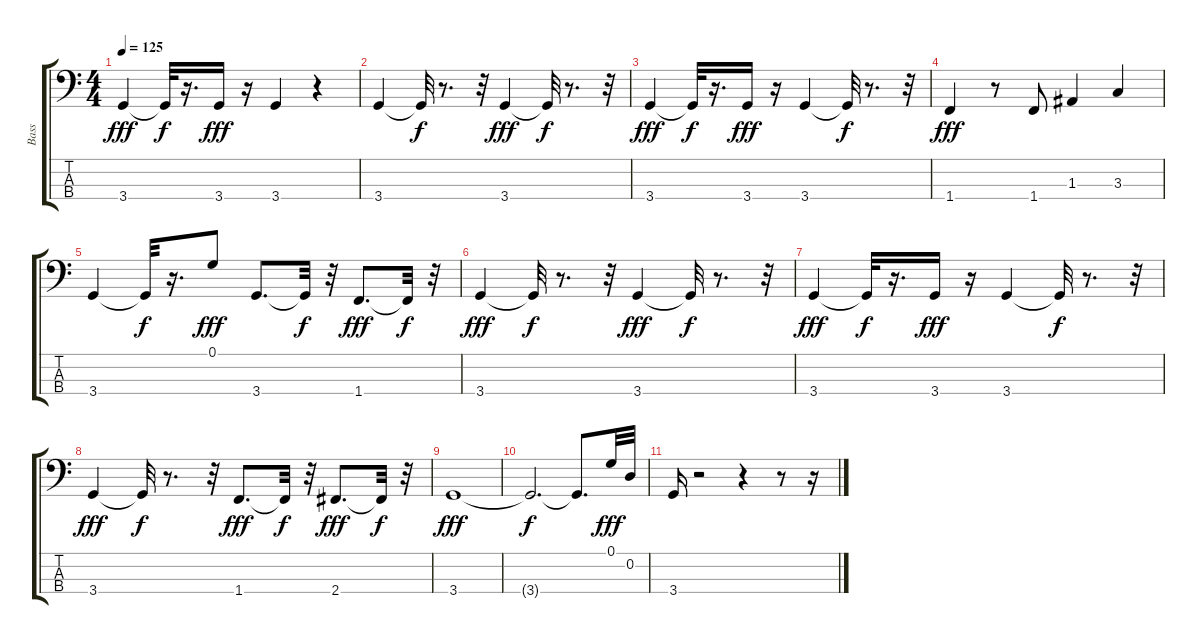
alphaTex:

\track ("Bass" "Bass") {instrument electricbassfinger}
\staff {score tabs}
\tuning (G2 D2 A1 E1) {hide}
\ts (4 4)
\tempo 125
\clef f4
\ks c
3.4.4{dy fff} 3.4{t}.32{dy f} r.16{d} 3.4.16{dy fff} r.16 3.4.4 r.4 |
3.4.4 3.4{t}.32{dy f} r.8{d} r.32 3.4.4{dy fff} 3.4{t}.32{dy f} r.8{d} r.32 |
3.4.4{dy fff} 3.4{t}.32{dy f} r.16{d} 3.4.16{dy fff} r.16 3.4.4 3.4{t}.32{dy f} r.8{d} r.32 |
1.4.4{dy fff} r.8 1.4.8 1.3.4 3.3.4 |
3.4.4 3.4{t}.32{dy f} r.16{d} 0.1.8{dy fff} 3.4.8{d} 3.4{t}.32{dy f} r.32 1.4.8{d dy fff} 1.4{t}.32{dy f} r.32 |
3.4.4{dy fff} 3.4{t}.32{dy f} r.8{d} r.32 3.4.4{dy fff} 3.4{t}.32{dy f} r.8{d} r.32 |
3.4.4{dy fff} 3.4{t}.32{dy f} r.16{d} 3.4.16{dy fff} r.16 3.4.4 3.4{t}.32{dy f} r.8{d} r.32 |
3.4.4{dy fff} 3.4{t}.32{dy f} r.8{d} r.32 1.4.8{d dy fff} 1.4{t}.32{dy f} r.32 2.4.8{d dy fff} 2.4{t}.32{dy f} r.32 |
3.4.1{dy fff} |
3.4{t}.2{d dy f} 3.4{t}.8{d} 0.1.32{dy fff} 0.2.32 |
3.4.16 r.2 r.4 r.8 r.16
